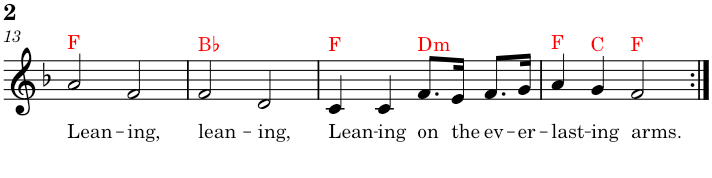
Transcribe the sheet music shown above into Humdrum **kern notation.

**kern	**text	**harte
*part1	*part1	*part1
*staff1	*staff1	*
*I"Piano	*	*
*I'Pno.	*	*
!!LO:PB:g=z
*clefG2	*	*
*k[b-]	*	*
*M4/4	*	*
=13	=13	=13
!	!LO:LY:b	!
2a/	Lean-	F:maj
!	!LO:LY:b	!
2f/	-ing,	.
=14	=14	=14
!	!LO:LY:b	!
2f/	lean-	Bb:maj
!	!LO:LY:b	!
2d/	-ing,	.
=15	=15	=15
!	!LO:LY:b	!
4c/	Lean-	F:maj
!	!LO:LY:b	!
4c/	-ing	.
!	!LO:LY:b	!LO:H:kt=m
8.f/L	on	D:min
!	!LO:LY:b	!
16e/Jk	the	.
!	!LO:LY:b	!
8.f/L	ev-	.
!	!LO:LY:b	!
16g/Jk	-er-	.
=16	=16	=16
!	!LO:LY:b	!
4a/	-last-	F:maj
!	!LO:LY:b	!
4g/	-ing	C:maj
!	!LO:LY:b	!
2f/	arms.	F:maj
=:|!	=:|!	=:|!
*-	*-	*-
